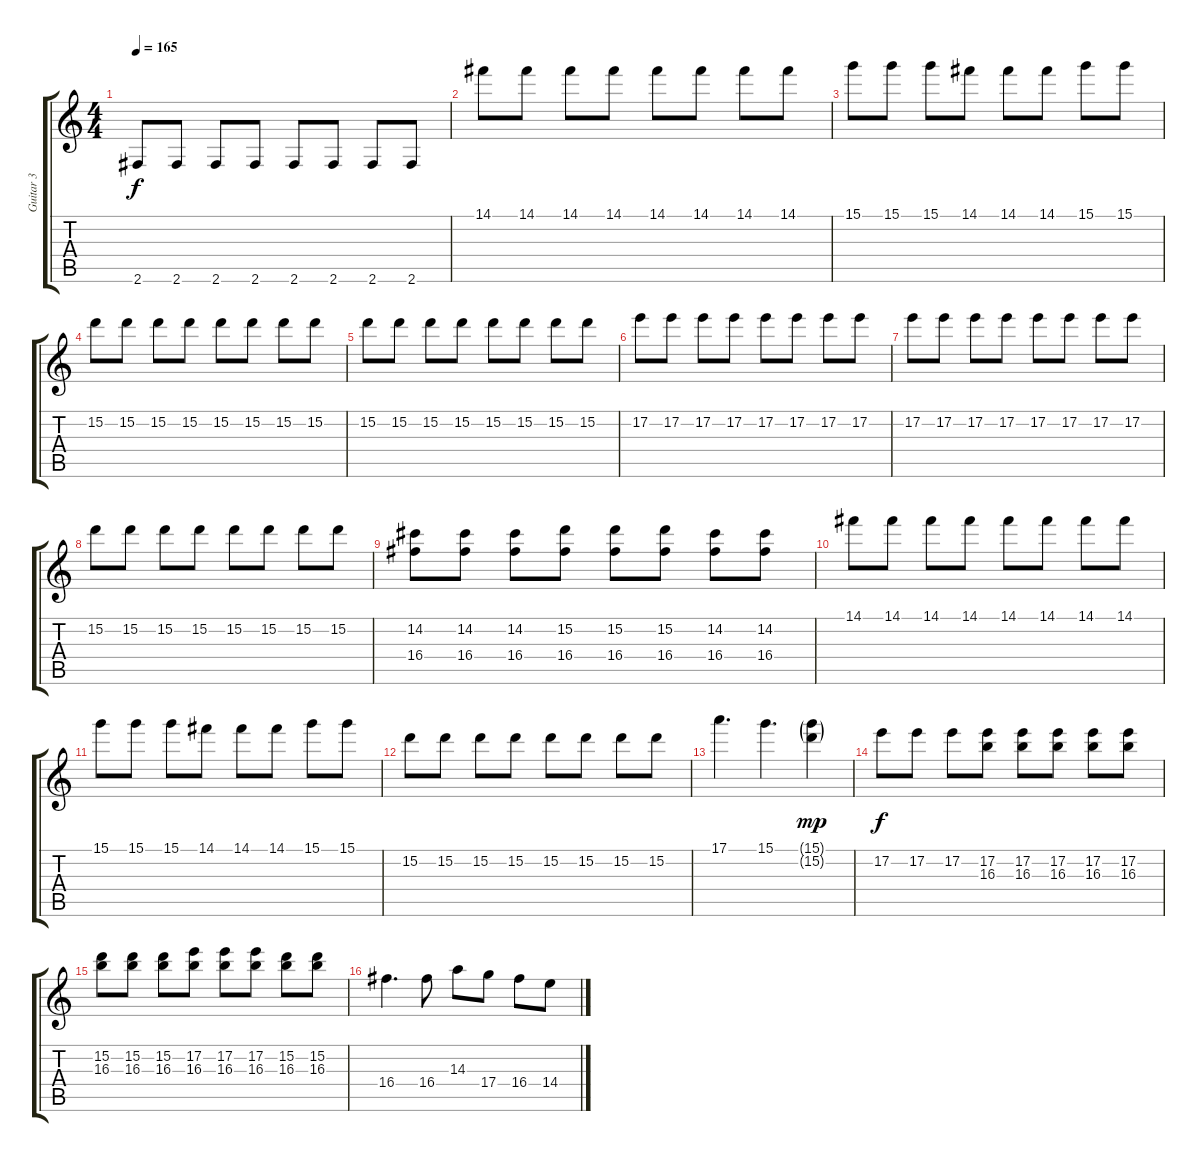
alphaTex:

\track ("Guitar 3" "Guitar 3") {instrument distortionguitar}
\staff {score tabs}
\tuning (E4 B3 G3 D3 A2 E2) {hide}
\ts (4 4)
\tempo 165
\clef g2
\ks c
2.6.8{dy f} 2.6.8 2.6.8 2.6.8 2.6.8 2.6.8 2.6.8 2.6.8 |
14.1.8 14.1.8 14.1.8 14.1.8 14.1.8 14.1.8 14.1.8 14.1.8 |
15.1.8 15.1.8 15.1.8 14.1.8 14.1.8 14.1.8 15.1.8 15.1.8 |
15.2.8 15.2.8 15.2.8 15.2.8 15.2.8 15.2.8 15.2.8 15.2.8 |
15.2.8 15.2.8 15.2.8 15.2.8 15.2.8 15.2.8 15.2.8 15.2.8 |
17.2.8 17.2.8 17.2.8 17.2.8 17.2.8 17.2.8 17.2.8 17.2.8 |
17.2.8 17.2.8 17.2.8 17.2.8 17.2.8 17.2.8 17.2.8 17.2.8 |
15.2.8 15.2.8 15.2.8 15.2.8 15.2.8 15.2.8 15.2.8 15.2.8 |
(14.2 16.4).8 (14.2 16.4).8 (14.2 16.4).8 (15.2 16.4).8 (15.2 16.4).8 (15.2 16.4).8 (14.2 16.4).8 (14.2 16.4).8 |
14.1.8 14.1.8 14.1.8 14.1.8 14.1.8 14.1.8 14.1.8 14.1.8 |
15.1.8 15.1.8 15.1.8 14.1.8 14.1.8 14.1.8 15.1.8 15.1.8 |
15.2.8 15.2.8 15.2.8 15.2.8 15.2.8 15.2.8 15.2.8 15.2.8 |
17.1.4{d} 15.1.4{d} (15.1{g} 15.2{g}).4{dy mp} |
17.2.8{dy f} 17.2.8 17.2.8 (17.2 16.3).8 (17.2 16.3).8 (17.2 16.3).8 (17.2 16.3).8 (17.2 16.3).8 |
(15.2 16.3).8 (15.2 16.3).8 (15.2 16.3).8 (17.2 16.3).8 (17.2 16.3).8 (17.2 16.3).8 (15.2 16.3).8 (15.2 16.3).8 |
16.4.4{d instrument distortionguitar} 16.4.8 14.3.8 17.4.8 16.4.8 14.4.8
